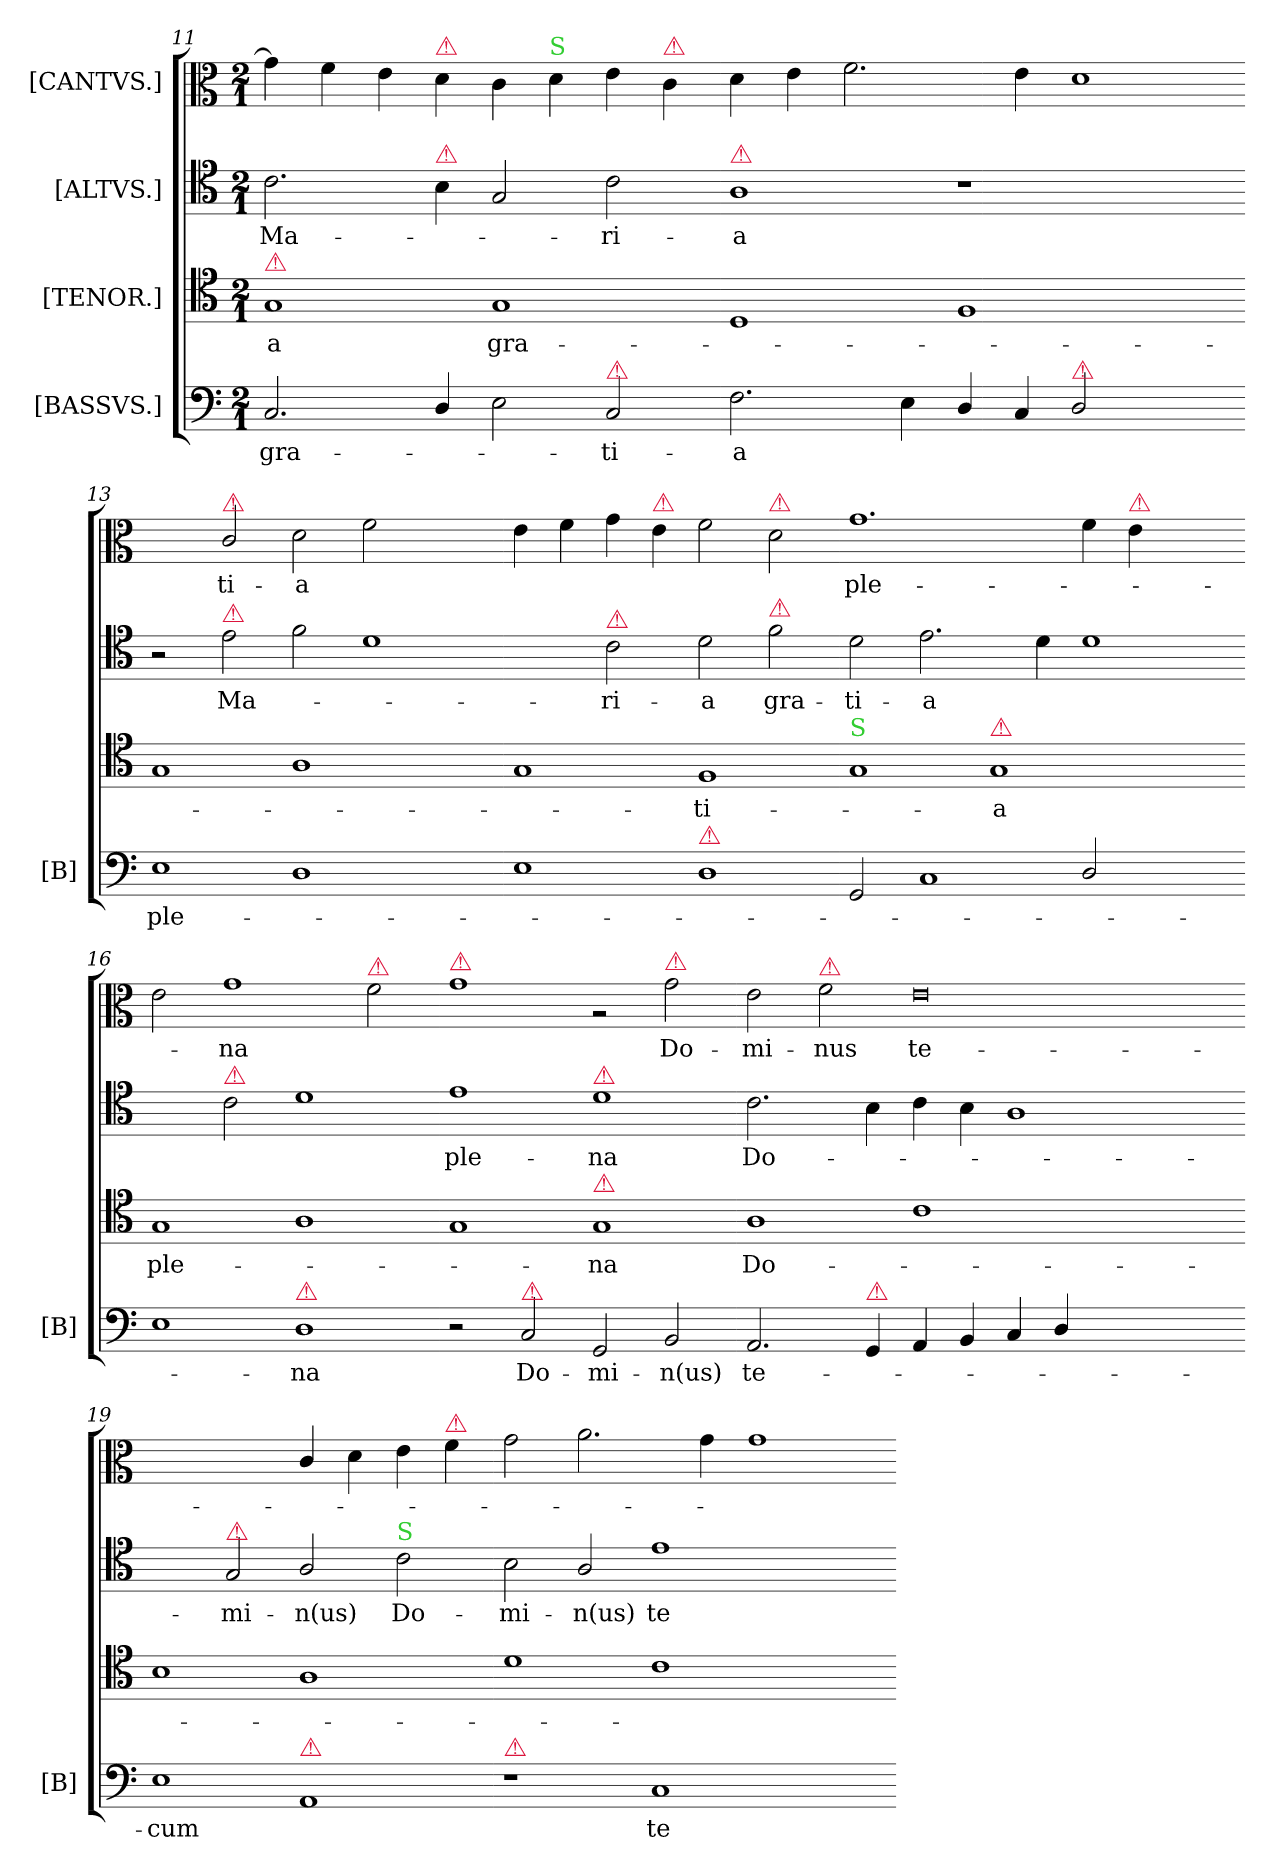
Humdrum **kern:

**kern	**text	**kern	**text	**kern	**text	**kern	**text
*part4	*part4	*part3	*part3	*part2	*part2	*part1	*part1
*staff4	*staff4	*staff3	*staff3	*staff2	*staff2	*staff1	*staff1
*I"[BASSVS.]	*	*I"[TENOR.]	*	*I"[ALTVS.]	*	*I"[CANTVS.]	*
*I'[B]	*	*	*	*	*	*	*
*clefF4	*	*clefC4	*	*clefC4	*	*clefC3	*
*k[]	*	*k[]	*	*k[]	*	*k[]	*
*M2/1	*	*M2/1	*	*M2/1	*	*M2/1	*
=11	=11	=11	=11	=11	=11	=11	=11
!	!	!LO:TX:a:color=crimson:t=⚠	!	!	!	!	!
2.C/	gra-	1G/	-a	2.c\	Ma-	4g!\]	.
.	.	.	.	.	.	4f\	.
.	.	.	.	.	.	4e\	.
!	!	!	!	!	!	!LO:TX:a:color=crimson:t=⚠	!
!	!	!	!	!LO:TX:a:color=crimson:t=⚠	!	!	!
4D/	.	.	.	4B\	.	4d\	.
2E\	.	1G/	gra-	2G/	.	4c\	.
!	!	!	!	!	!	!LO:TX:a:color=limegreen:t=S	!
.	.	.	.	.	.	4d\	.
!LO:TX:a:color=crimson:t=⚠	!	!	!	!	!	!	!
2C/	-ti-	.	.	2c\	-ri-	4e\	.
!	!	!	!	!	!	!LO:TX:a:color=crimson:t=⚠	!
.	.	.	.	.	.	4c\	.
=12-	=12-	=12-	=12-	=12-	=12-	=12-	=12-
!	!	!	!	!LO:TX:a:color=crimson:t=⚠	!	!	!
2.F\	-a	1D/	.	1A\	-a	4d\	.
.	.	.	.	.	.	4e\	.
.	.	.	.	.	.	2.f\	.
4E\	.	.	.	.	.	.	.
4D/	.	1F/	.	1r	.	.	.
4C/	.	.	.	.	.	4e\	.
!LO:TX:a:color=crimson:t=⚠	!	!	!	!	!	!	!
2D/	.	.	.	.	.	1d\	.
2ryy	.	2ryy	.	2ryy	.	.	.
=13-	=13-	=13-	=13-	=13-	=13-	=13-	=13-
1E\	ple-	1G/	.	2r	.	2ryy	.
!	!	!	!	!	!	!LO:TX:a:color=crimson:t=⚠	!
!	!	!	!	!LO:TX:a:color=crimson:t=⚠	!	!	!
!	!	!	!	!	!LO:LY:i	!	!
.	.	.	.	2e\	Ma-	2c/	-ti-
1D\	.	1A\	.	2f\	.	2d\	-a
.	.	.	.	1d\	.	2f\	.
2ryy	.	2ryy	.	.	.	2ryy	.
=14-	=14-	=14-	=14-	=14-	=14-	=14-	=14-
1E\	.	1G/	.	2ryy	.	4e\	.
.	.	.	.	.	.	4f\	.
!	!	!	!	!LO:TX:a:color=crimson:t=⚠	!	!	!
!	!	!	!	!	!LO:LY:i	!	!
.	.	.	.	2c\	-ri-	4g\	.
!	!	!	!	!	!	!LO:TX:a:color=crimson:t=⚠	!
.	.	.	.	.	.	4e\	.
!LO:TX:a:color=crimson:t=⚠	!	!	!	!	!	!	!
!	!	!	!	!	!LO:LY:i	!	!
1D\	.	1F/	-ti-	2d\	-a	2f\	.
!	!	!	!	!	!	!LO:TX:a:color=crimson:t=⚠	!
!	!	!	!	!LO:TX:a:color=crimson:t=⚠	!	!	!
.	.	.	.	2f\	gra-	2d\	.
=15-	=15-	=15-	=15-	=15-	=15-	=15-	=15-
!	!	!LO:TX:a:color=limegreen:t=S	!	!	!	!	!
2GG/	.	1G/	.	2d\	-ti-	1.g\	ple-
1C/	.	.	.	2.e\	-a	.	.
!	!	!LO:TX:a:color=crimson:t=⚠	!	!	!	!	!
.	.	1G/	-a	.	.	.	.
.	.	.	.	4d\	.	.	.
2D/	.	.	.	1d\	.	4f\	.
!	!	!	!	!	!	!LO:TX:a:color=crimson:t=⚠	!
.	.	.	.	.	.	4e\	.
2ryy	.	2ryy	.	.	.	2ryy	.
=16-	=16-	=16-	=16-	=16-	=16-	=16-	=16-
1E\	.	1G/	ple-	2ryy	.	2e\	.
!	!	!	!	!LO:TX:a:color=crimson:t=⚠	!	!	!
.	.	.	.	2c\	.	1g\	-na
!LO:TX:a:color=crimson:t=⚠	!	!	!	!	!	!	!
1D\	-na	1A\	.	1d\	.	.	.
!	!	!	!	!	!	!LO:TX:a:color=crimson:t=⚠	!
.	.	.	.	.	.	2f\	.
=17-	=17-	=17-	=17-	=17-	=17-	=17-	=17-
!	!	!	!	!	!	!LO:TX:a:color=crimson:t=⚠	!
2r	.	1G/	.	1e\	ple-	1g\	.
!LO:TX:a:color=crimson:t=⚠	!	!	!	!	!	!	!
2C/	Do-	.	.	.	.	.	.
!	!	!	!	!LO:TX:a:color=crimson:t=⚠	!	!	!
!	!	!LO:TX:a:color=crimson:t=⚠	!	!	!	!	!
2GG/	-mi-	1G/	-na	1d\	-na	2rA	.
!	!	!	!	!	!	!LO:TX:a:color=crimson:t=⚠	!
2BB/	-n(us)	.	.	.	.	2g\	Do-
=18-	=18-	=18-	=18-	=18-	=18-	=18-	=18-
2.AA/	te-	1A\	Do-	2.c\	Do-	2e\	-mi-
!	!	!	!	!	!	!LO:TX:a:color=crimson:t=⚠	!
.	.	.	.	.	.	2f\	-nus
!LO:TX:a:color=crimson:t=⚠	!	!	!	!	!	!	!
4GG/	.	.	.	4B\	.	.	.
4AA/	.	1c\	.	4c\	.	0e\	te-
4BB/	.	.	.	4B\	.	.	.
4C/	.	.	.	1A\	.	.	.
4D/	.	.	.	.	.	.	.
1ryy	.	1ryy	.	.	.	.	.
.	.	.	.	2ryy	.	.	.
=19-	=19-	=19-	=19-	=19-	=19-	=19-	=19-
1E\	-cum	1B\	.	2ryy	.	1ryy	.
!	!	!	!	!LO:TX:a:color=crimson:t=⚠	!	!	!
.	.	.	.	2G/	-mi-	.	.
!LO:TX:a:color=crimson:t=⚠	!	!	!	!	!	!	!
1AA/	.	1A\	.	2A/	-n(us)	4c/	.
.	.	.	.	.	.	4d\	.
!	!	!	!	!LO:TX:a:color=limegreen:t=S	!	!	!
.	.	.	.	2c\	Do-	4e\	.
!	!	!	!	!	!	!LO:TX:a:color=crimson:t=⚠	!
.	.	.	.	.	.	4f\	.
=20-	=20-	=20-	=20-	=20-	=20-	=20-	=20-
!LO:TX:a:color=crimson:t=⚠	!	!	!	!	!	!	!
1r	.	1d\	.	2B\	-mi-	2g\	.
.	.	.	.	2A/	-n(us)	2.a\	.
!	!LO:LY:i	!	!	!	!	!	!
1C/	te-	1c\	.	1e\	te-	.	.
.	.	.	.	.	.	4g\	.
.	.	.	.	.	.	1g\	.
2ryy	.	2ryy	.	2ryy	.	.	.
=-	=-	=-	=-	=-	=-	=-	=-
*-	*-	*-	*-	*-	*-	*-	*-
